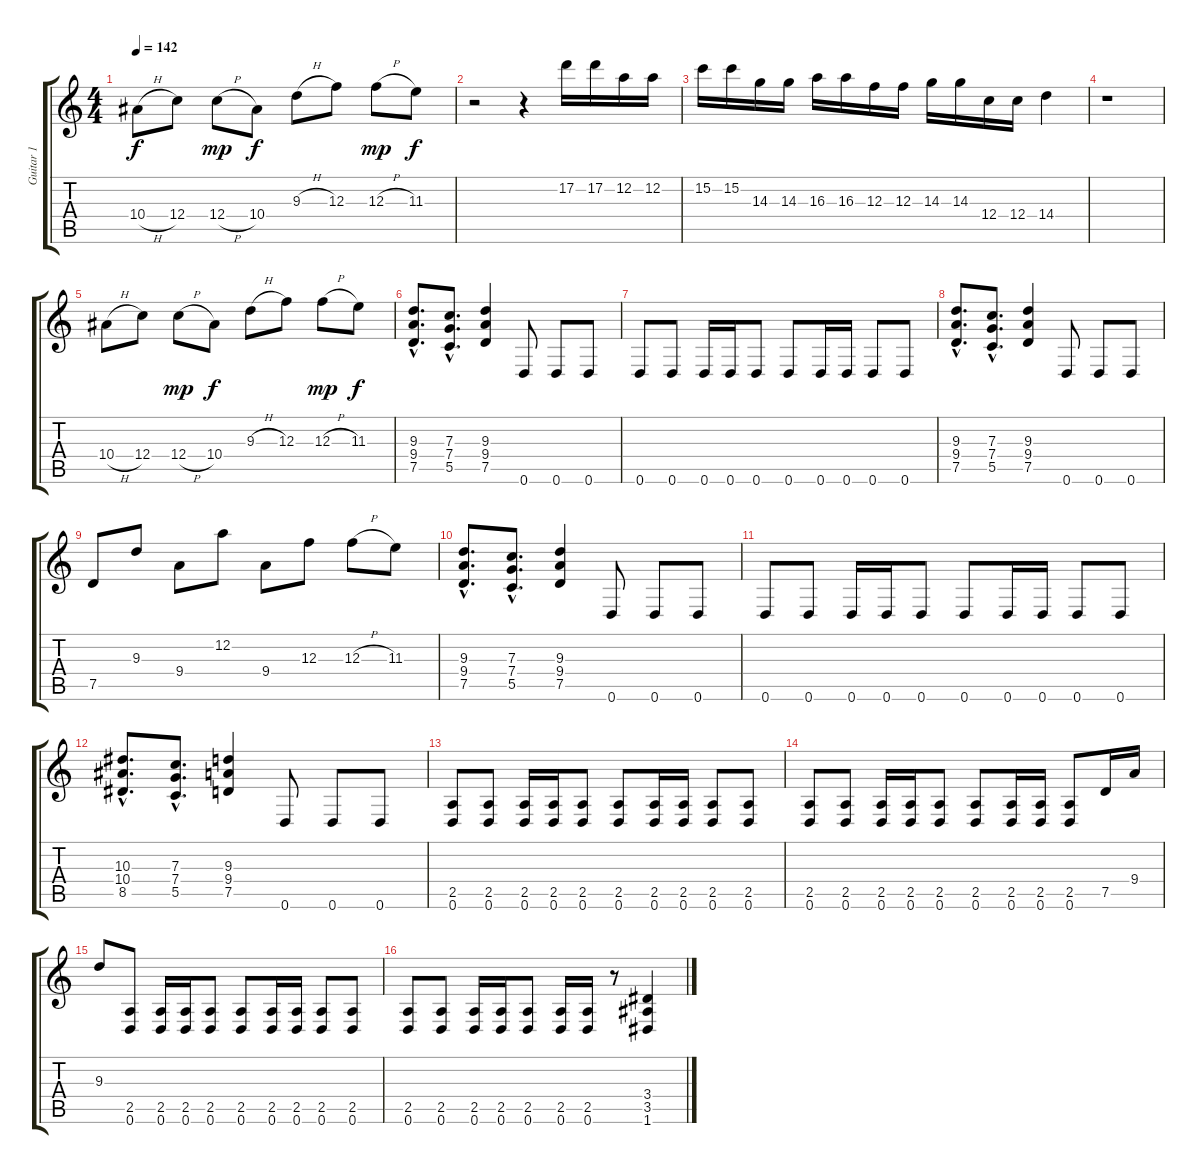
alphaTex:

\track ("Guitar 1" "Guitar 1") {instrument overdrivenguitar}
\staff {score tabs}
\tuning (D4 A3 F3 C3 G2 D2) {hide}
\ts (4 4)
\tempo 142
\clef g2
\ks c
10.4{h}.8{dy f} 12.4.8 12.4{h}.8{dy mp} 10.4.8{dy f} 9.3{h}.8 12.3.8 12.3{h}.8{dy mp} 11.3.8{dy f} |
r.2 r.4 17.2.16 17.2.16 12.2.16 12.2.16 |
15.2.16 15.2.16 14.3.16 14.3.16 16.3.16 16.3.16 12.3.16 12.3.16 14.3.16 14.3.16 12.4.16 12.4.16 14.4.4 |
r.1 |
10.4{h}.8 12.4.8 12.4{h}.8{dy mp} 10.4.8{dy f} 9.3{h}.8 12.3.8 12.3{h}.8{dy mp} 11.3.8{dy f} |
(9.3{hac} 9.4{hac} 7.5{hac}).8{d} (7.3{hac} 7.4{hac} 5.5{hac}).8{d} (9.3 9.4 7.5).4 0.6.8 0.6.8 0.6.8 |
0.6.8 0.6.8 0.6.16 0.6.16 0.6.8 0.6.8 0.6.16 0.6.16 0.6.8 0.6.8 |
(9.3{hac} 9.4{hac} 7.5{hac}).8{d} (7.3{hac} 7.4{hac} 5.5{hac}).8{d} (9.3 9.4 7.5).4 0.6.8 0.6.8 0.6.8 |
7.5.8 9.3.8 9.4.8 12.2.8 9.4.8 12.3.8 12.3{h}.8 11.3.8 |
(9.3{hac} 9.4{hac} 7.5{hac}).8{d} (7.3{hac} 7.4{hac} 5.5{hac}).8{d} (9.3 9.4 7.5).4 0.6.8 0.6.8 0.6.8 |
0.6.8 0.6.8 0.6.16 0.6.16 0.6.8 0.6.8 0.6.16 0.6.16 0.6.8 0.6.8 |
(10.3{hac} 10.4{hac} 8.5{hac}).8{d} (7.3{hac} 7.4{hac} 5.5{hac}).8{d} (9.3 9.4 7.5).4 0.6.8 0.6.8 0.6.8 |
(2.5 0.6).8 (2.5 0.6).8 (2.5 0.6).16 (2.5 0.6).16 (2.5 0.6).8 (2.5 0.6).8 (2.5 0.6).16 (2.5 0.6).16 (2.5 0.6).8 (2.5 0.6).8 |
(2.5 0.6).8 (2.5 0.6).8 (2.5 0.6).16 (2.5 0.6).16 (2.5 0.6).8 (2.5 0.6).8 (2.5 0.6).16 (2.5 0.6).16 (2.5 0.6).8 7.5.16 9.4.16 |
9.3.8 (2.5 0.6).8 (2.5 0.6).16 (2.5 0.6).16 (2.5 0.6).8 (2.5 0.6).8 (2.5 0.6).16 (2.5 0.6).16 (2.5 0.6).8 (2.5 0.6).8 |
(2.5 0.6).8 (2.5 0.6).8 (2.5 0.6).16 (2.5 0.6).16 (2.5 0.6).8 (2.5 0.6).16 (2.5 0.6).16 r.8 (3.4 3.5 1.6).4
